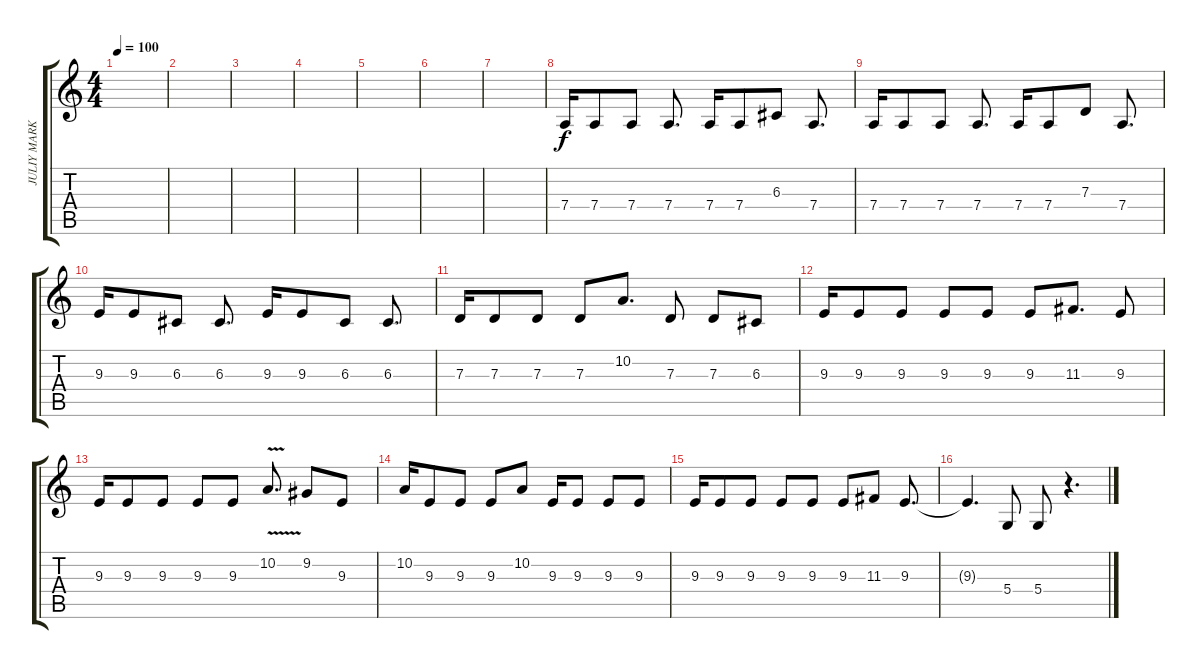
\track ("JULIY MARKS" "JULIY MARK") {instrument stringensemble1}
\staff {score tabs}
\tuning (E4 B3 G3 D3 A2 E2) {hide}
\ts (4 4)
\tempo 100
\clef g2
\ks c
|
|
|
|
|
|
|
7.4.16 7.4.8 7.4.8 7.4.8{d} 7.4.16 7.4.8 6.3.8 7.4.8{d} |
7.4.16 7.4.8 7.4.8 7.4.8{d} 7.4.16 7.4.8 7.3.8 7.4.8{d} |
9.3.16 9.3.8 6.3.8 6.3.8{d} 9.3.16 9.3.8 6.3.8 6.3.8{d} |
7.3.16 7.3.8 7.3.8 7.3.8 10.2.8{d} 7.3.8 7.3.8 6.3.8 |
9.3.16 9.3.8 9.3.8 9.3.8 9.3.8 9.3.8 11.3.8{d} 9.3.8 |
9.3.16 9.3.8 9.3.8 9.3.8 9.3.8 10.2{v}.8{d} 9.2.8 9.3.8 |
10.2.16 9.3.8 9.3.8 9.3.8 10.2.8 9.3.16 9.3.8 9.3.8 9.3.8 |
9.3.16 9.3.8 9.3.8 9.3.8 9.3.8 9.3.8 11.3.8 9.3.8{d} |
9.3{t}.4{d} 5.4.8 5.4.8 r.4{d}
